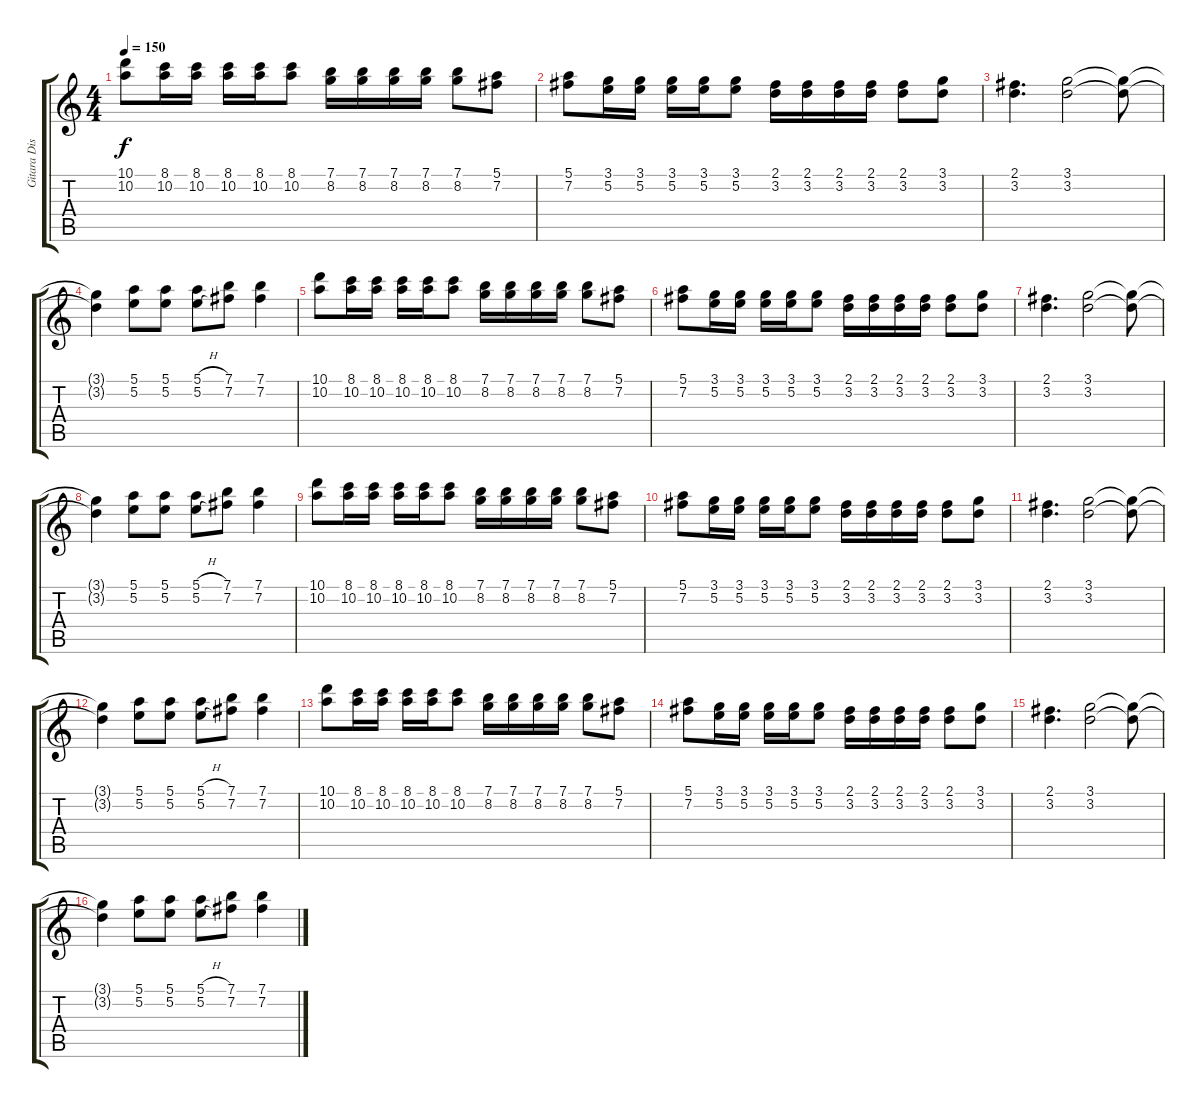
\track ("Gitara Distortion" "Gitara Dis") {instrument distortionguitar}
\staff {score tabs}
\tuning (E4 B3 G3 D3 A2 E2) {hide}
\ts (4 4)
\tempo 150
\clef g2
\ks aminor
(10.1 10.2).8{dy f volume 15} (8.1 10.2).16 (8.1 10.2).16 (8.1 10.2).16 (8.1 10.2).16 (8.1 10.2).8 (7.1 8.2).16 (7.1 8.2).16 (7.1 8.2).16 (7.1 8.2).16 (7.1 8.2).8 (5.1 7.2).8 |
(5.1 7.2).8 (3.1 5.2).16 (3.1 5.2).16 (3.1 5.2).16 (3.1 5.2).16 (3.1 5.2).8 (2.1 3.2).16 (2.1 3.2).16 (2.1 3.2).16 (2.1 3.2).16 (2.1 3.2).8 (3.1 3.2).8 |
(2.1 3.2).4{d} (3.1 3.2).2 (3.1{t} 3.2{t}).8 |
(3.1{t} 3.2{t}).4 (5.1 5.2).8 (5.1 5.2).8 (5.1{h} 5.2{h}).8 (7.1 7.2).8 (7.1 7.2).4 |
(10.1 10.2).8 (8.1 10.2).16 (8.1 10.2).16 (8.1 10.2).16 (8.1 10.2).16 (8.1 10.2).8 (7.1 8.2).16 (7.1 8.2).16 (7.1 8.2).16 (7.1 8.2).16 (7.1 8.2).8 (5.1 7.2).8 |
(5.1 7.2).8 (3.1 5.2).16 (3.1 5.2).16 (3.1 5.2).16 (3.1 5.2).16 (3.1 5.2).8 (2.1 3.2).16 (2.1 3.2).16 (2.1 3.2).16 (2.1 3.2).16 (2.1 3.2).8 (3.1 3.2).8 |
(2.1 3.2).4{d} (3.1 3.2).2 (3.1{t} 3.2{t}).8 |
(3.1{t} 3.2{t}).4 (5.1 5.2).8 (5.1 5.2).8 (5.1{h} 5.2{h}).8 (7.1 7.2).8 (7.1 7.2).4 |
(10.1 10.2).8 (8.1 10.2).16 (8.1 10.2).16 (8.1 10.2).16 (8.1 10.2).16 (8.1 10.2).8 (7.1 8.2).16 (7.1 8.2).16 (7.1 8.2).16 (7.1 8.2).16 (7.1 8.2).8 (5.1 7.2).8 |
(5.1 7.2).8 (3.1 5.2).16 (3.1 5.2).16 (3.1 5.2).16 (3.1 5.2).16 (3.1 5.2).8 (2.1 3.2).16 (2.1 3.2).16 (2.1 3.2).16 (2.1 3.2).16 (2.1 3.2).8 (3.1 3.2).8 |
(2.1 3.2).4{d} (3.1 3.2).2 (3.1{t} 3.2{t}).8 |
(3.1{t} 3.2{t}).4 (5.1 5.2).8 (5.1 5.2).8 (5.1{h} 5.2{h}).8 (7.1 7.2).8 (7.1 7.2).4 |
(10.1 10.2).8 (8.1 10.2).16 (8.1 10.2).16 (8.1 10.2).16 (8.1 10.2).16 (8.1 10.2).8 (7.1 8.2).16 (7.1 8.2).16 (7.1 8.2).16 (7.1 8.2).16 (7.1 8.2).8 (5.1 7.2).8 |
(5.1 7.2).8 (3.1 5.2).16 (3.1 5.2).16 (3.1 5.2).16 (3.1 5.2).16 (3.1 5.2).8 (2.1 3.2).16 (2.1 3.2).16 (2.1 3.2).16 (2.1 3.2).16 (2.1 3.2).8 (3.1 3.2).8 |
(2.1 3.2).4{d} (3.1 3.2).2 (3.1{t} 3.2{t}).8 |
(3.1{t} 3.2{t}).4 (5.1 5.2).8 (5.1 5.2).8 (5.1{h} 5.2{h}).8 (7.1 7.2).8 (7.1 7.2).4
